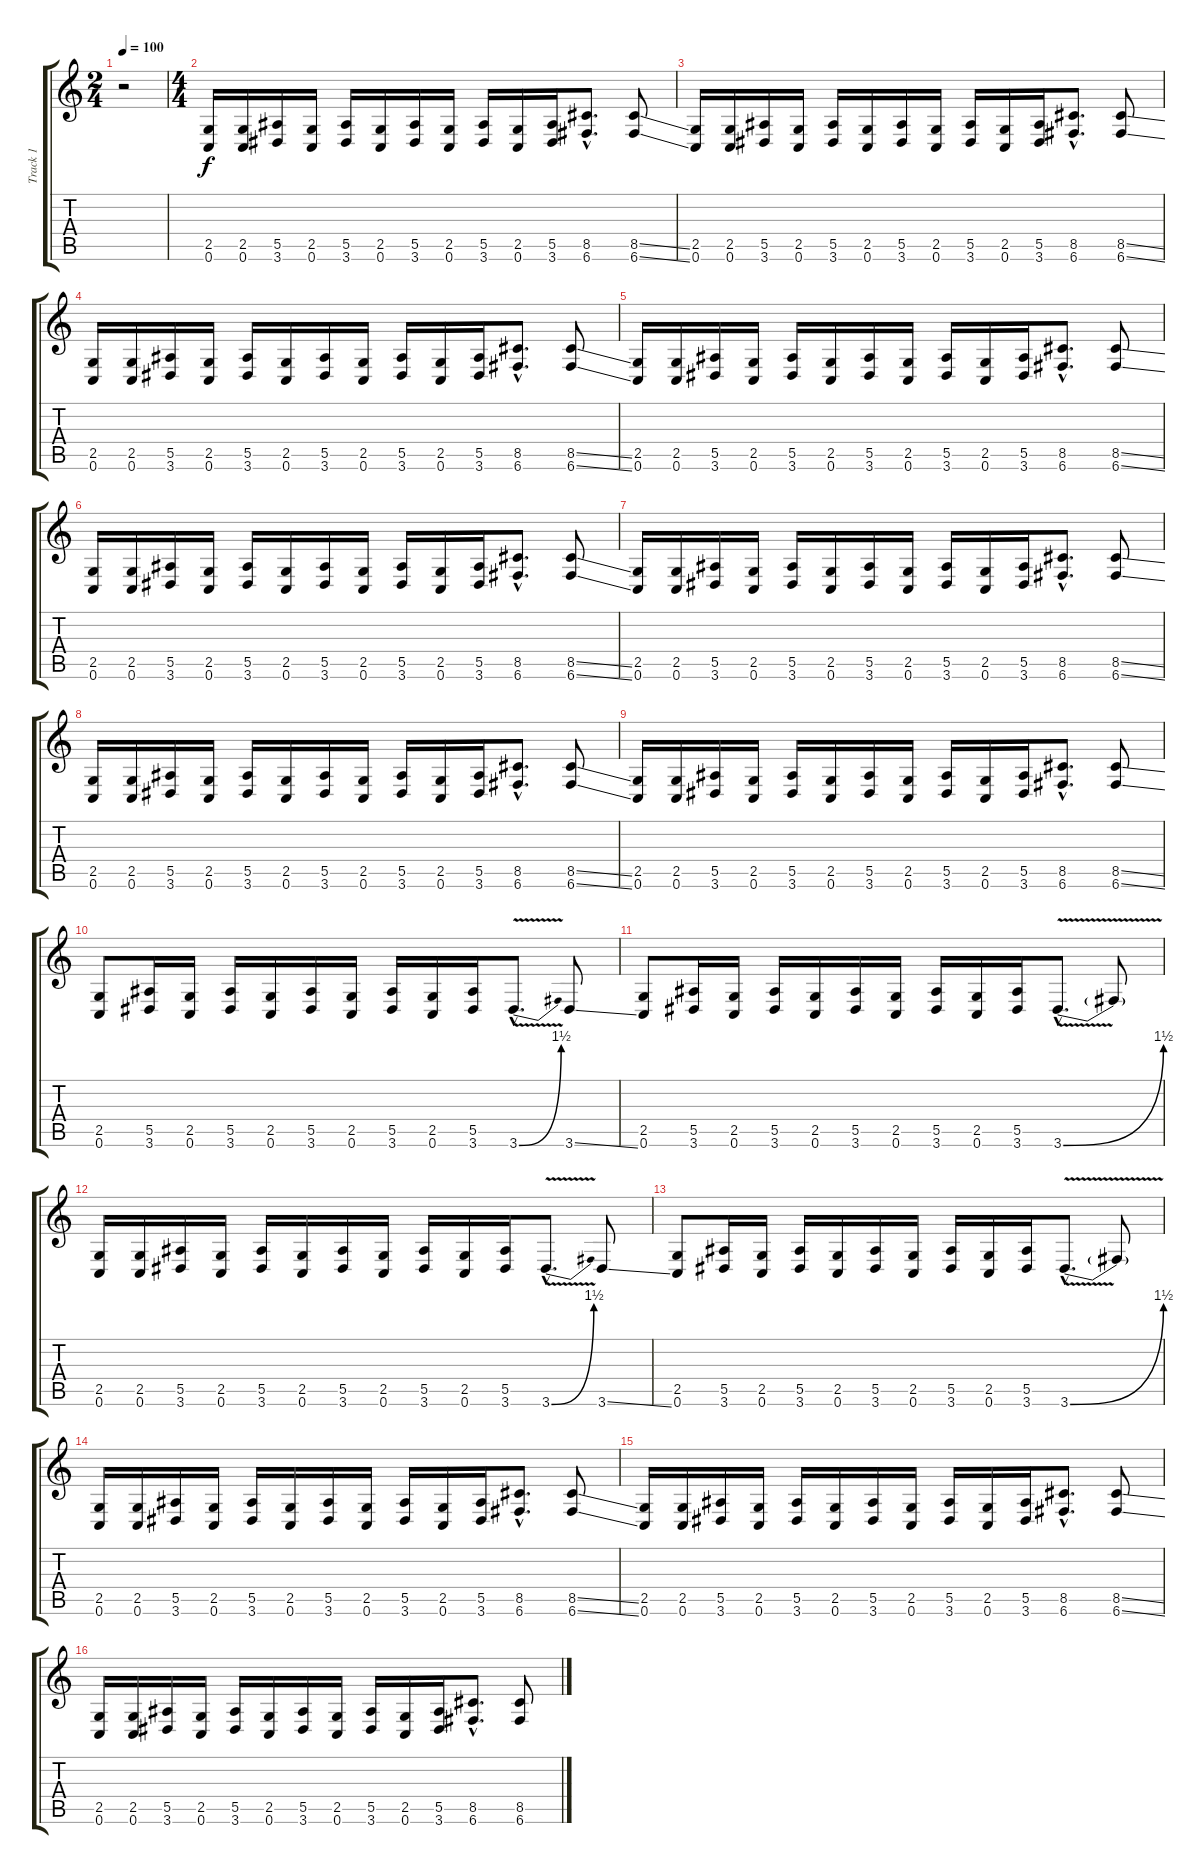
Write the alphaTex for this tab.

\track ("Track 1" "Track 1") {instrument distortionguitar}
\staff {score tabs}
\tuning (C4 G3 Eb3 Bb2 F2 C2) {hide}
\ts (2 4)
\tempo 100
\clef g2
\ks c
r.2{dy f instrument distortionguitar} |
\ts (4 4)
(2.5 0.6).16 (2.5 0.6).16 (5.5 3.6).16 (2.5 0.6).16 (5.5 3.6).16 (2.5 0.6).16 (5.5 3.6).16 (2.5 0.6).16 (5.5 3.6).16 (2.5 0.6).16 (5.5 3.6).16 (8.5{hac} 6.6{hac}).8{d} (8.5{ss} 6.6{ss}).8 |
(2.5 0.6).16 (2.5 0.6).16 (5.5 3.6).16 (2.5 0.6).16 (5.5 3.6).16 (2.5 0.6).16 (5.5 3.6).16 (2.5 0.6).16 (5.5 3.6).16 (2.5 0.6).16 (5.5 3.6).16 (8.5{hac} 6.6{hac}).8{d} (8.5{ss} 6.6{ss}).8 |
(2.5 0.6).16 (2.5 0.6).16 (5.5 3.6).16 (2.5 0.6).16 (5.5 3.6).16 (2.5 0.6).16 (5.5 3.6).16 (2.5 0.6).16 (5.5 3.6).16 (2.5 0.6).16 (5.5 3.6).16 (8.5{hac} 6.6{hac}).8{d} (8.5{ss} 6.6{ss}).8 |
(2.5 0.6).16 (2.5 0.6).16 (5.5 3.6).16 (2.5 0.6).16 (5.5 3.6).16 (2.5 0.6).16 (5.5 3.6).16 (2.5 0.6).16 (5.5 3.6).16 (2.5 0.6).16 (5.5 3.6).16 (8.5{hac} 6.6{hac}).8{d} (8.5{ss} 6.6{ss}).8 |
(2.5 0.6).16 (2.5 0.6).16 (5.5 3.6).16 (2.5 0.6).16 (5.5 3.6).16 (2.5 0.6).16 (5.5 3.6).16 (2.5 0.6).16 (5.5 3.6).16 (2.5 0.6).16 (5.5 3.6).16 (8.5{hac} 6.6{hac}).8{d} (8.5{ss} 6.6{ss}).8 |
(2.5 0.6).16 (2.5 0.6).16 (5.5 3.6).16 (2.5 0.6).16 (5.5 3.6).16 (2.5 0.6).16 (5.5 3.6).16 (2.5 0.6).16 (5.5 3.6).16 (2.5 0.6).16 (5.5 3.6).16 (8.5{hac} 6.6{hac}).8{d} (8.5{ss} 6.6{ss}).8 |
(2.5 0.6).16 (2.5 0.6).16 (5.5 3.6).16 (2.5 0.6).16 (5.5 3.6).16 (2.5 0.6).16 (5.5 3.6).16 (2.5 0.6).16 (5.5 3.6).16 (2.5 0.6).16 (5.5 3.6).16 (8.5{hac} 6.6{hac}).8{d} (8.5{ss} 6.6{ss}).8 |
(2.5 0.6).16 (2.5 0.6).16 (5.5 3.6).16 (2.5 0.6).16 (5.5 3.6).16 (2.5 0.6).16 (5.5 3.6).16 (2.5 0.6).16 (5.5 3.6).16 (2.5 0.6).16 (5.5 3.6).16 (8.5{hac} 6.6{hac}).8{d} (8.5{ss} 6.6{ss}).8 |
(2.5 0.6).8 (5.5 3.6).16 (2.5 0.6).16 (5.5 3.6).16 (2.5 0.6).16 (5.5 3.6).16 (2.5 0.6).16 (5.5 3.6).16 (2.5 0.6).16 (5.5 3.6).16 3.6{be (bend 0 0 60 6) v hac}.8{d} 3.6{ss}.8 |
(2.5 0.6).8 (5.5 3.6).16 (2.5 0.6).16 (5.5 3.6).16 (2.5 0.6).16 (5.5 3.6).16 (2.5 0.6).16 (5.5 3.6).16 (2.5 0.6).16 (5.5 3.6).16 3.6{be (bend 0 0 60 6) v hac}.8{d} 3.6{t}.8 |
(2.5 0.6).16 (2.5 0.6).16 (5.5 3.6).16 (2.5 0.6).16 (5.5 3.6).16 (2.5 0.6).16 (5.5 3.6).16 (2.5 0.6).16 (5.5 3.6).16 (2.5 0.6).16 (5.5 3.6).16 3.6{be (bend 0 0 60 6) v hac}.8{d} 3.6{ss}.8 |
(2.5 0.6).8 (5.5 3.6).16 (2.5 0.6).16 (5.5 3.6).16 (2.5 0.6).16 (5.5 3.6).16 (2.5 0.6).16 (5.5 3.6).16 (2.5 0.6).16 (5.5 3.6).16 3.6{be (bend 0 0 60 6) v hac}.8{d} 3.6{t}.8 |
(2.5 0.6).16 (2.5 0.6).16 (5.5 3.6).16 (2.5 0.6).16 (5.5 3.6).16 (2.5 0.6).16 (5.5 3.6).16 (2.5 0.6).16 (5.5 3.6).16 (2.5 0.6).16 (5.5 3.6).16 (8.5{hac} 6.6{hac}).8{d} (8.5{ss} 6.6{ss}).8 |
(2.5 0.6).16 (2.5 0.6).16 (5.5 3.6).16 (2.5 0.6).16 (5.5 3.6).16 (2.5 0.6).16 (5.5 3.6).16 (2.5 0.6).16 (5.5 3.6).16 (2.5 0.6).16 (5.5 3.6).16 (8.5{hac} 6.6{hac}).8{d} (8.5{ss} 6.6{ss}).8 |
(2.5 0.6).16 (2.5 0.6).16 (5.5 3.6).16 (2.5 0.6).16 (5.5 3.6).16 (2.5 0.6).16 (5.5 3.6).16 (2.5 0.6).16 (5.5 3.6).16 (2.5 0.6).16 (5.5 3.6).16 (8.5{hac} 6.6{hac}).8{d} (8.5{ss} 6.6{ss}).8
